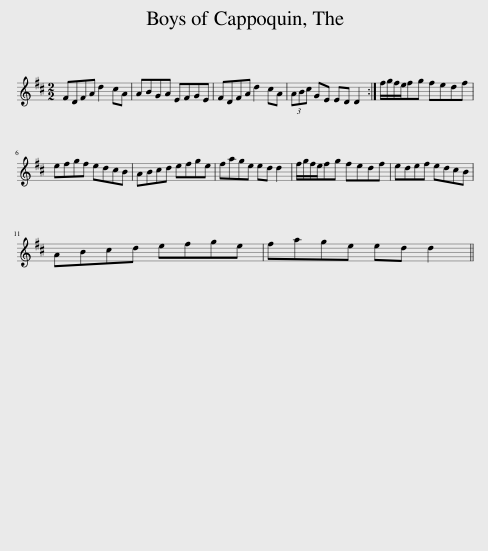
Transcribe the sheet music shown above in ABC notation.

X:1
L:1/8
M:2/2
I:linebreak $
K:D
V:1 treble
V:1
 FDFA d2 cA | ABGA EFGE | FDFA d2 cA | (3ABc GE ED D2 :| f/g/f/e/fg fedf |$ %5
 efgf edcB | ABcd efge | fage ed d2 | f/g/f/e/fg fedf | edef edcB |$ %10
 ABcd efge | fage ed d2 || %12
